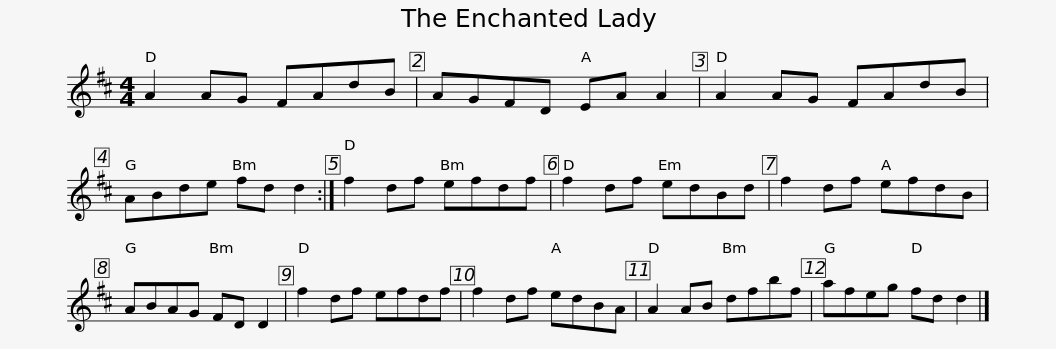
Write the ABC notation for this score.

X:1
L:1/8
M:4/4
I:linebreak $
K:D
V:1 treble
V:1
 A2 AG FAdB | AGFD EA A2 | A2 AG FAdB | ABde fd d2 :| f2 df efdf | %5
 f2 df edBd |$ f2 df efdB | ABAG FD D2 | f2 df efdf | f2 df edBA | %10
 A2 AB dfbf | afeg fd d2 |] %12
